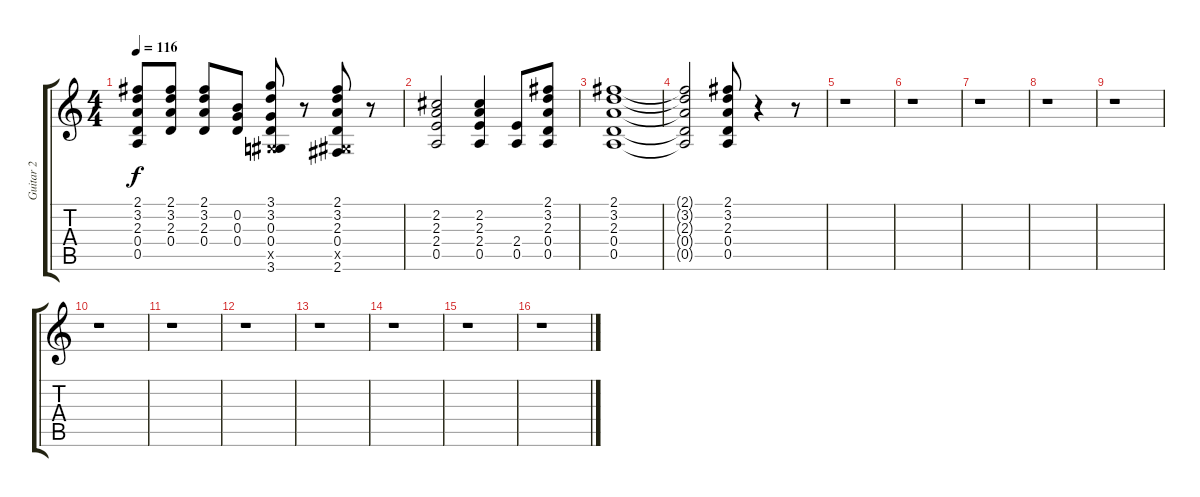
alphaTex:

\track ("Guitar 2" "Guitar 2") {instrument distortionguitar}
\staff {score tabs}
\tuning (E4 B3 G3 D3 A2 E2) {hide}
\ts (4 4)
\tempo 116
\clef g2
\ks c
(2.1{t} 3.2{t} 2.3{t} 0.4{t} 0.5{t}).8{dy f} (2.1 3.2 2.3 0.4).8 (2.1 3.2 2.3 0.4).8 (0.2 0.3 0.4).8 (3.1 3.2 0.3 0.4 -1.5{x} 3.6).8 r.8 (2.1 3.2 2.3 0.4 -1.5{x} 2.6).8 r.8 |
(2.2 2.3 2.4 0.5).2 (2.2 2.3 2.4 0.5).4 (2.4 0.5).8 (2.1 3.2 2.3 0.4 0.5).8 |
(2.1 3.2 2.3 0.4 0.5).1 |
(2.1{t} 3.2{t} 2.3{t} 0.4{t} 0.5{t}).2 (2.1 3.2 2.3 0.4 0.5).8 r.4 r.8 |
r.1 |
r.1 |
r.1 |
r.1 |
r.1 |
r.1 |
r.1 |
r.1 |
r.1 |
r.1 |
r.1 |
r.1
